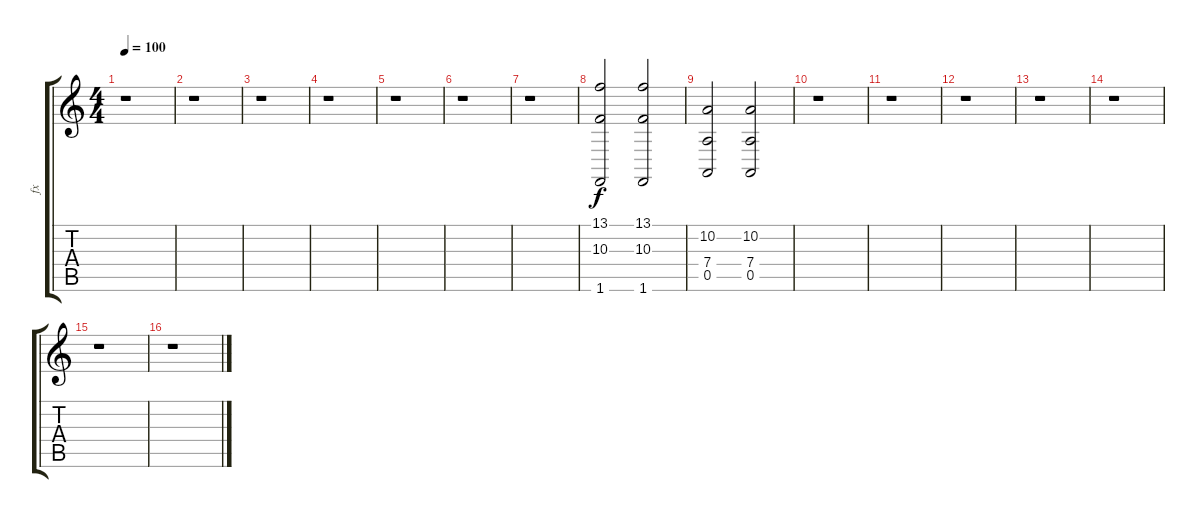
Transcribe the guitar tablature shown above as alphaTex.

\track ("fx" "fx") {instrument tubularbells}
\staff {score tabs}
\tuning (E4 B3 G3 D3 A2 E2) {hide}
\ts (4 4)
\tempo 100
\clef g2
\ks c
r.1{dy f} |
r.1 |
r.1 |
r.1 |
r.1 |
r.1 |
r.1 |
(13.1 10.3 1.6).2 (13.1 10.3 1.6).2 |
(10.2 7.4 0.5).2 (10.2 7.4 0.5).2 |
r.1 |
r.1 |
r.1 |
r.1 |
r.1 |
r.1 |
r.1
